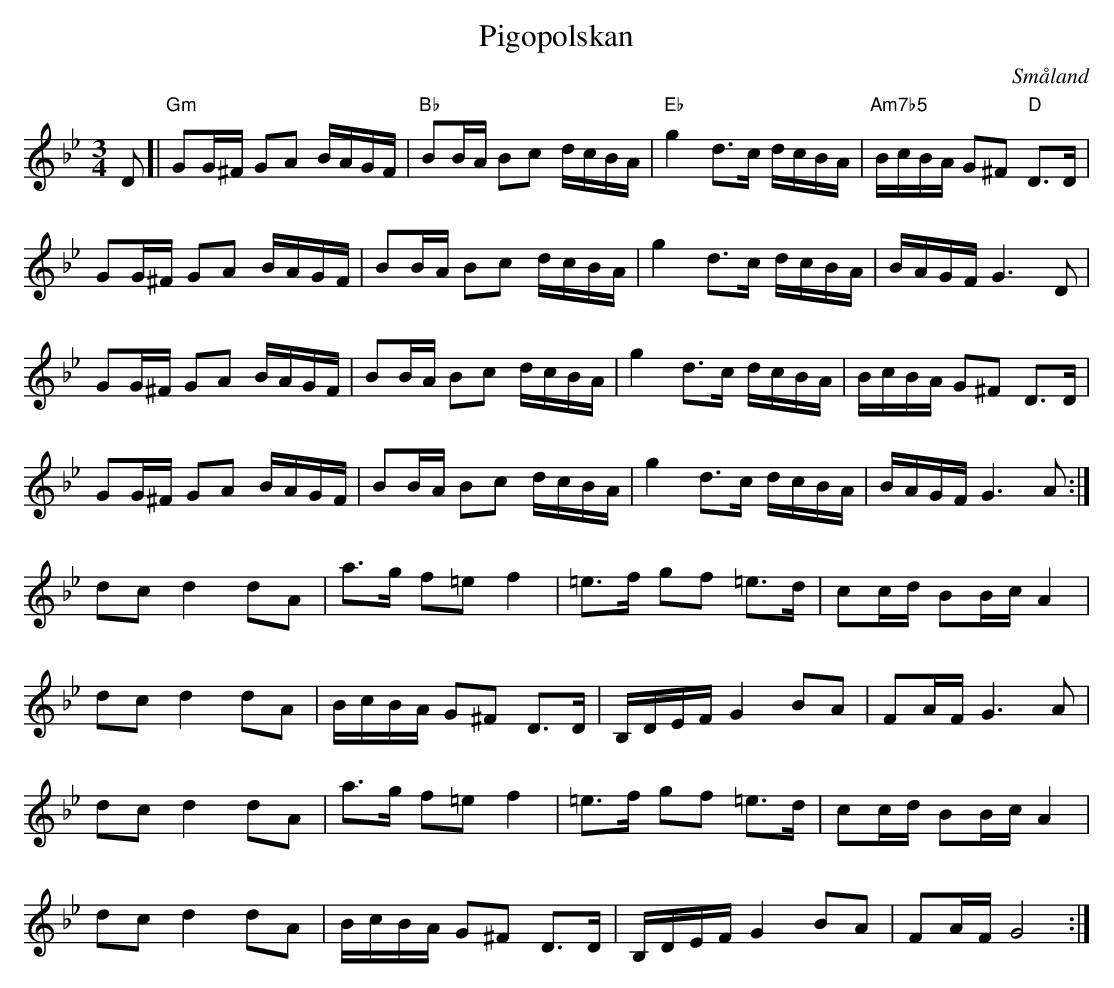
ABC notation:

X:1
T:Pigopolskan
O:Småland
M:3/4
L:1/8
K:Gm
D[|"Gm" GG/2^F/2 GA B/2A/2G/2F/2|"Bb" BB/2A/2 Bc d/2c/2B/2A/2|"Eb" g2 d3/2c/2 d/2c/2B/2A/2|"Am7b5" B/2c/2B/2A/2 G^F "D" D3/2D/2|
GG/2^F/2 GA B/2A/2G/2F/2|BB/2A/2 Bc d/2c/2B/2A/2|g2 d3/2c/2 d/2c/2B/2A/2|B/2A/2G/2F/2 G3 D|
GG/2^F/2 GA B/2A/2G/2F/2|BB/2A/2 Bc d/2c/2B/2A/2|g2 d3/2c/2 d/2c/2B/2A/2|B/2c/2B/2A/2 G^F D3/2D/2|
GG/2^F/2 GA B/2A/2G/2F/2|BB/2A/2 Bc d/2c/2B/2A/2|g2 d3/2c/2 d/2c/2B/2A/2|B/2A/2G/2F/2 G3 A:|
dc d2 dA|a3/2g/2 f=e f2|=e3/2f/2 gf =e3/2d/2|cc/2d/2 BB/2c/2 A2|
dc d2 dA|B/2c/2B/2A/2 G^F D3/2D/2|B,/2D/2E/2F/2 G2 BA|FA/2F/2 G3 A|
dc d2 dA|a3/2g/2 f=e f2|=e3/2f/2 gf =e3/2d/2|cc/2d/2 BB/2c/2 A2|
dc d2 dA|B/2c/2B/2A/2 G^F D3/2D/2|B,/2D/2E/2F/2 G2 BA|FA/2F/2G4:|
